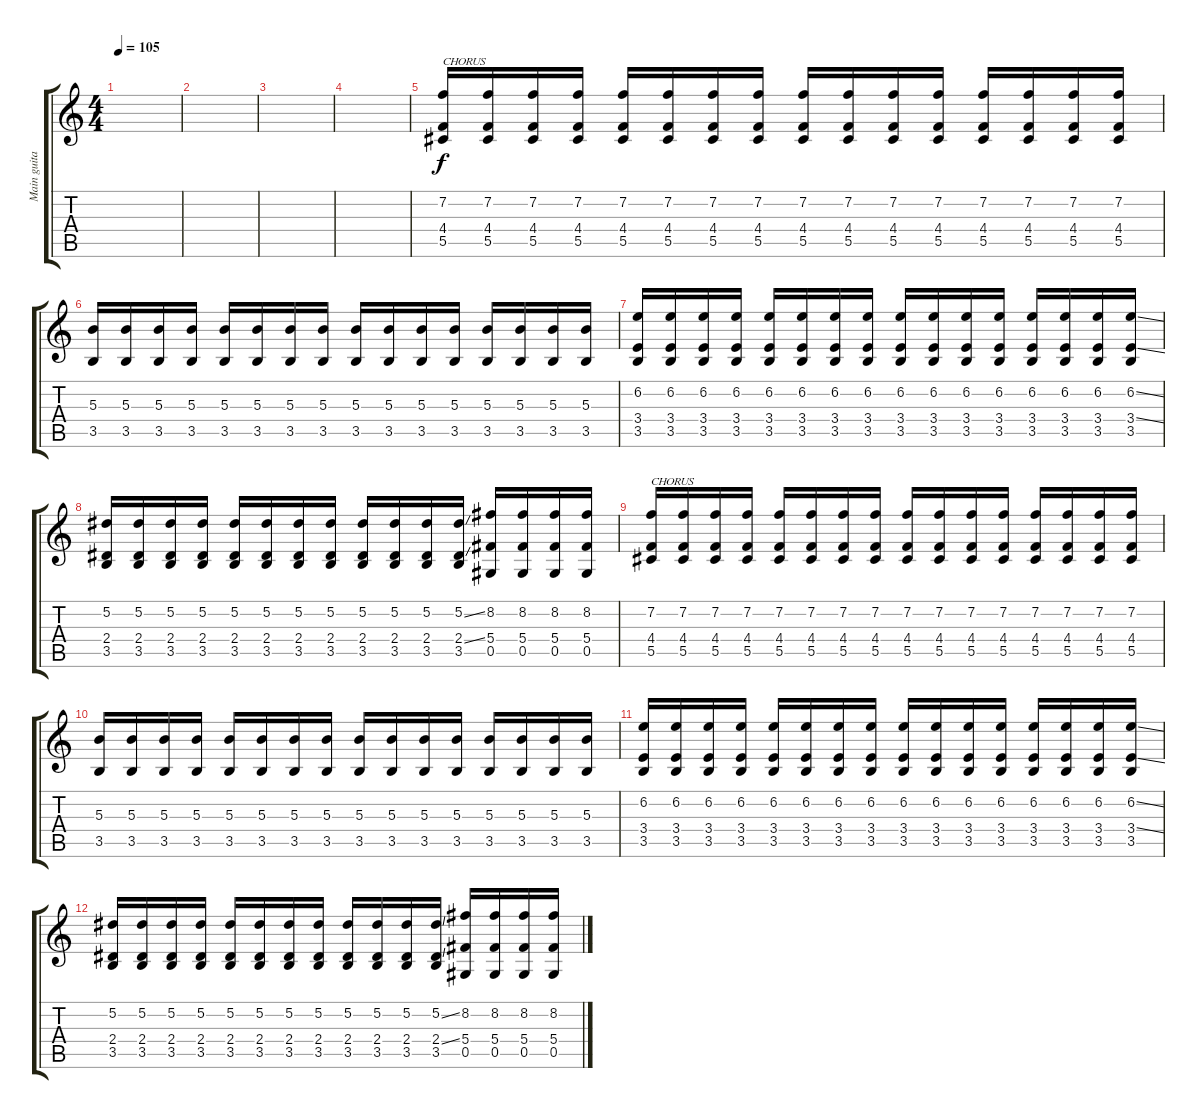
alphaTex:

\track ("Main guitar (Brad Delson)" "Main guita") {instrument distortionguitar}
\staff {score tabs}
\tuning (Eb4 Bb3 Gb3 Db3 Ab2 Db2) {hide}
\ts (4 4)
\tempo 105
\clef g2
\ks c
|
|
|
|
(7.2 4.4 5.5).16{txt "CHORUS"} (7.2 4.4 5.5).16 (7.2 4.4 5.5).16 (7.2 4.4 5.5).16 (7.2 4.4 5.5).16 (7.2 4.4 5.5).16 (7.2 4.4 5.5).16 (7.2 4.4 5.5).16 (7.2 4.4 5.5).16 (7.2 4.4 5.5).16 (7.2 4.4 5.5).16 (7.2 4.4 5.5).16 (7.2 4.4 5.5).16 (7.2 4.4 5.5).16 (7.2 4.4 5.5).16 (7.2 4.4 5.5).16 |
(5.3 3.5).16 (5.3 3.5).16 (5.3 3.5).16 (5.3 3.5).16 (5.3 3.5).16 (5.3 3.5).16 (5.3 3.5).16 (5.3 3.5).16 (5.3 3.5).16 (5.3 3.5).16 (5.3 3.5).16 (5.3 3.5).16 (5.3 3.5).16 (5.3 3.5).16 (5.3 3.5).16 (5.3 3.5).16 |
(6.2 3.4 3.5).16 (6.2 3.4 3.5).16 (6.2 3.4 3.5).16 (6.2 3.4 3.5).16 (6.2 3.4 3.5).16 (6.2 3.4 3.5).16 (6.2 3.4 3.5).16 (6.2 3.4 3.5).16 (6.2 3.4 3.5).16 (6.2 3.4 3.5).16 (6.2 3.4 3.5).16 (6.2 3.4 3.5).16 (6.2 3.4 3.5).16 (6.2 3.4 3.5).16 (6.2 3.4 3.5).16 (6.2{ss} 3.4{ss} 3.5).16 |
(5.2 2.4 3.5).16 (5.2 2.4 3.5).16 (5.2 2.4 3.5).16 (5.2 2.4 3.5).16 (5.2 2.4 3.5).16 (5.2 2.4 3.5).16 (5.2 2.4 3.5).16 (5.2 2.4 3.5).16 (5.2 2.4 3.5).16 (5.2 2.4 3.5).16 (5.2 2.4 3.5).16 (5.2{ss} 2.4{ss} 3.5).16 (8.2 5.4 0.5).16 (8.2 5.4 0.5).16 (8.2 5.4 0.5).16 (8.2 5.4 0.5).16 |
(7.2 4.4 5.5).16{txt "CHORUS"} (7.2 4.4 5.5).16 (7.2 4.4 5.5).16 (7.2 4.4 5.5).16 (7.2 4.4 5.5).16 (7.2 4.4 5.5).16 (7.2 4.4 5.5).16 (7.2 4.4 5.5).16 (7.2 4.4 5.5).16 (7.2 4.4 5.5).16 (7.2 4.4 5.5).16 (7.2 4.4 5.5).16 (7.2 4.4 5.5).16 (7.2 4.4 5.5).16 (7.2 4.4 5.5).16 (7.2 4.4 5.5).16 |
(5.3 3.5).16 (5.3 3.5).16 (5.3 3.5).16 (5.3 3.5).16 (5.3 3.5).16 (5.3 3.5).16 (5.3 3.5).16 (5.3 3.5).16 (5.3 3.5).16 (5.3 3.5).16 (5.3 3.5).16 (5.3 3.5).16 (5.3 3.5).16 (5.3 3.5).16 (5.3 3.5).16 (5.3 3.5).16 |
(6.2 3.4 3.5).16 (6.2 3.4 3.5).16 (6.2 3.4 3.5).16 (6.2 3.4 3.5).16 (6.2 3.4 3.5).16 (6.2 3.4 3.5).16 (6.2 3.4 3.5).16 (6.2 3.4 3.5).16 (6.2 3.4 3.5).16 (6.2 3.4 3.5).16 (6.2 3.4 3.5).16 (6.2 3.4 3.5).16 (6.2 3.4 3.5).16 (6.2 3.4 3.5).16 (6.2 3.4 3.5).16 (6.2{ss} 3.4{ss} 3.5).16 |
(5.2 2.4 3.5).16 (5.2 2.4 3.5).16 (5.2 2.4 3.5).16 (5.2 2.4 3.5).16 (5.2 2.4 3.5).16 (5.2 2.4 3.5).16 (5.2 2.4 3.5).16 (5.2 2.4 3.5).16 (5.2 2.4 3.5).16 (5.2 2.4 3.5).16 (5.2 2.4 3.5).16 (5.2{ss} 2.4{ss} 3.5).16 (8.2 5.4 0.5).16 (8.2 5.4 0.5).16 (8.2 5.4 0.5).16 (8.2 5.4 0.5).16
